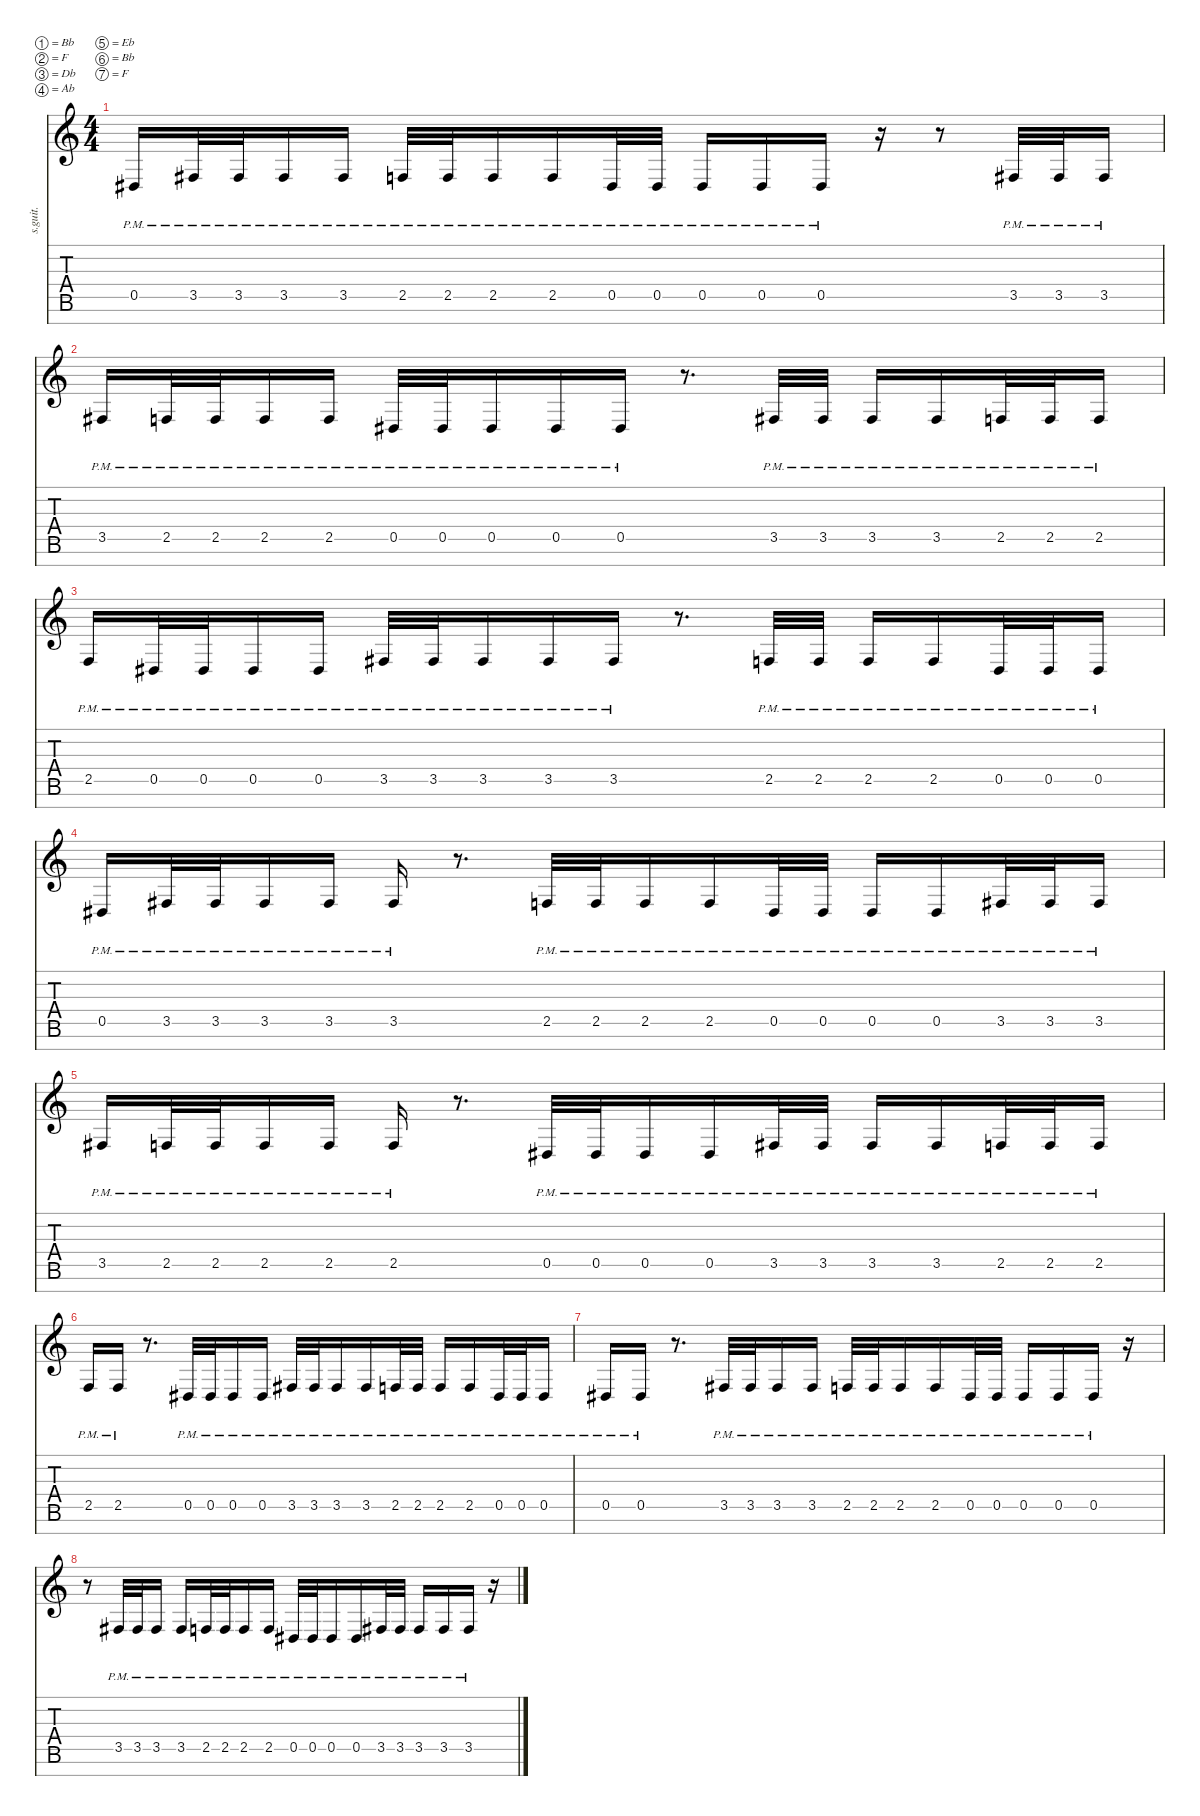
\defaultSystemsLayout 4
\hideDynamics
\bracketExtendMode nobrackets
\track ("Marten Hagstrom (Guitar 2)" "s.guit.") {instrument distortionguitar}
\staff {score tabs}
\tuning (Bb3 F3 Db3 Ab2 Eb2 Bb1 F1)
\ts (4 4)
\tempo (115 hide)
\clef g2
\ks c
0.5{pm acc #}.16{lyrics (0 "") lyrics (1 "") lyrics (2 "") lyrics (3 "") lyrics (4 "") dy f} 3.5{pm acc #}.32{lyrics (0 "") lyrics (1 "") lyrics (2 "") lyrics (3 "") lyrics (4 "")} 3.5{pm acc #}.32{lyrics (0 "") lyrics (1 "") lyrics (2 "") lyrics (3 "") lyrics (4 "")} 3.5{pm acc #}.16{lyrics (0 "") lyrics (1 "") lyrics (2 "") lyrics (3 "") lyrics (4 "")} 3.5{pm acc #}.16{lyrics (0 "") lyrics (1 "") lyrics (2 "") lyrics (3 "") lyrics (4 "")} 2.5{pm}.32{lyrics (0 "") lyrics (1 "") lyrics (2 "") lyrics (3 "") lyrics (4 "")} 2.5{pm}.32{lyrics (0 "") lyrics (1 "") lyrics (2 "") lyrics (3 "") lyrics (4 "")} 2.5{pm}.16{lyrics (0 "") lyrics (1 "") lyrics (2 "") lyrics (3 "") lyrics (4 "")} 2.5{pm}.16{lyrics (0 "") lyrics (1 "") lyrics (2 "") lyrics (3 "") lyrics (4 "")} 0.5{pm acc #}.32{lyrics (0 "") lyrics (1 "") lyrics (2 "") lyrics (3 "") lyrics (4 "")} 0.5{pm acc #}.32{lyrics (0 "") lyrics (1 "") lyrics (2 "") lyrics (3 "") lyrics (4 "")} 0.5{pm acc #}.16{lyrics (0 "") lyrics (1 "") lyrics (2 "") lyrics (3 "") lyrics (4 "")} 0.5{pm acc #}.16{lyrics (0 "") lyrics (1 "") lyrics (2 "") lyrics (3 "") lyrics (4 "")} 0.5{pm acc #}.16{lyrics (0 "") lyrics (1 "") lyrics (2 "") lyrics (3 "") lyrics (4 "")} r.16 r.8 3.5{pm acc #}.32{lyrics (0 "") lyrics (1 "") lyrics (2 "") lyrics (3 "") lyrics (4 "")} 3.5{pm acc #}.32{lyrics (0 "") lyrics (1 "") lyrics (2 "") lyrics (3 "") lyrics (4 "")} 3.5{pm acc #}.16{lyrics (0 "") lyrics (1 "") lyrics (2 "") lyrics (3 "") lyrics (4 "")} |
3.5{pm acc #}.16{lyrics (0 "") lyrics (1 "") lyrics (2 "") lyrics (3 "") lyrics (4 "")} 2.5{pm}.32{lyrics (0 "") lyrics (1 "") lyrics (2 "") lyrics (3 "") lyrics (4 "")} 2.5{pm}.32{lyrics (0 "") lyrics (1 "") lyrics (2 "") lyrics (3 "") lyrics (4 "")} 2.5{pm}.16{lyrics (0 "") lyrics (1 "") lyrics (2 "") lyrics (3 "") lyrics (4 "")} 2.5{pm}.16{lyrics (0 "") lyrics (1 "") lyrics (2 "") lyrics (3 "") lyrics (4 "")} 0.5{pm acc #}.32{lyrics (0 "") lyrics (1 "") lyrics (2 "") lyrics (3 "") lyrics (4 "")} 0.5{pm acc #}.32{lyrics (0 "") lyrics (1 "") lyrics (2 "") lyrics (3 "") lyrics (4 "")} 0.5{pm acc #}.16{lyrics (0 "") lyrics (1 "") lyrics (2 "") lyrics (3 "") lyrics (4 "")} 0.5{pm acc #}.16{lyrics (0 "") lyrics (1 "") lyrics (2 "") lyrics (3 "") lyrics (4 "")} 0.5{pm acc #}.16{lyrics (0 "") lyrics (1 "") lyrics (2 "") lyrics (3 "") lyrics (4 "")} r.8{d} 3.5{pm acc #}.32{lyrics (0 "") lyrics (1 "") lyrics (2 "") lyrics (3 "") lyrics (4 "")} 3.5{pm acc #}.32{lyrics (0 "") lyrics (1 "") lyrics (2 "") lyrics (3 "") lyrics (4 "")} 3.5{pm acc #}.16{lyrics (0 "") lyrics (1 "") lyrics (2 "") lyrics (3 "") lyrics (4 "")} 3.5{pm acc #}.16{lyrics (0 "") lyrics (1 "") lyrics (2 "") lyrics (3 "") lyrics (4 "")} 2.5{pm}.32{lyrics (0 "") lyrics (1 "") lyrics (2 "") lyrics (3 "") lyrics (4 "")} 2.5{pm}.32{lyrics (0 "") lyrics (1 "") lyrics (2 "") lyrics (3 "") lyrics (4 "")} 2.5{pm}.16{lyrics (0 "") lyrics (1 "") lyrics (2 "") lyrics (3 "") lyrics (4 "")} |
2.5{pm}.16{lyrics (0 "") lyrics (1 "") lyrics (2 "") lyrics (3 "") lyrics (4 "")} 0.5{pm acc #}.32{lyrics (0 "") lyrics (1 "") lyrics (2 "") lyrics (3 "") lyrics (4 "")} 0.5{pm acc #}.32{lyrics (0 "") lyrics (1 "") lyrics (2 "") lyrics (3 "") lyrics (4 "")} 0.5{pm acc #}.16{lyrics (0 "") lyrics (1 "") lyrics (2 "") lyrics (3 "") lyrics (4 "")} 0.5{pm acc #}.16{lyrics (0 "") lyrics (1 "") lyrics (2 "") lyrics (3 "") lyrics (4 "")} 3.5{pm acc #}.32{lyrics (0 "") lyrics (1 "") lyrics (2 "") lyrics (3 "") lyrics (4 "")} 3.5{pm acc #}.32{lyrics (0 "") lyrics (1 "") lyrics (2 "") lyrics (3 "") lyrics (4 "")} 3.5{pm acc #}.16{lyrics (0 "") lyrics (1 "") lyrics (2 "") lyrics (3 "") lyrics (4 "")} 3.5{pm acc #}.16{lyrics (0 "") lyrics (1 "") lyrics (2 "") lyrics (3 "") lyrics (4 "")} 3.5{pm acc #}.16{lyrics (0 "") lyrics (1 "") lyrics (2 "") lyrics (3 "") lyrics (4 "")} r.8{d} 2.5{pm}.32{lyrics (0 "") lyrics (1 "") lyrics (2 "") lyrics (3 "") lyrics (4 "")} 2.5{pm}.32{lyrics (0 "") lyrics (1 "") lyrics (2 "") lyrics (3 "") lyrics (4 "")} 2.5{pm}.16{lyrics (0 "") lyrics (1 "") lyrics (2 "") lyrics (3 "") lyrics (4 "")} 2.5{pm}.16{lyrics (0 "") lyrics (1 "") lyrics (2 "") lyrics (3 "") lyrics (4 "")} 0.5{pm acc #}.32{lyrics (0 "") lyrics (1 "") lyrics (2 "") lyrics (3 "") lyrics (4 "")} 0.5{pm acc #}.32{lyrics (0 "") lyrics (1 "") lyrics (2 "") lyrics (3 "") lyrics (4 "")} 0.5{pm acc #}.16{lyrics (0 "") lyrics (1 "") lyrics (2 "") lyrics (3 "") lyrics (4 "")} |
0.5{pm acc #}.16{lyrics (0 "") lyrics (1 "") lyrics (2 "") lyrics (3 "") lyrics (4 "")} 3.5{pm acc #}.32{lyrics (0 "") lyrics (1 "") lyrics (2 "") lyrics (3 "") lyrics (4 "")} 3.5{pm acc #}.32{lyrics (0 "") lyrics (1 "") lyrics (2 "") lyrics (3 "") lyrics (4 "")} 3.5{pm acc #}.16{lyrics (0 "") lyrics (1 "") lyrics (2 "") lyrics (3 "") lyrics (4 "")} 3.5{pm acc #}.16{lyrics (0 "") lyrics (1 "") lyrics (2 "") lyrics (3 "") lyrics (4 "")} 3.5{pm acc #}.16{lyrics (0 "") lyrics (1 "") lyrics (2 "") lyrics (3 "") lyrics (4 "")} r.8{d} 2.5{pm}.32{lyrics (0 "") lyrics (1 "") lyrics (2 "") lyrics (3 "") lyrics (4 "")} 2.5{pm}.32{lyrics (0 "") lyrics (1 "") lyrics (2 "") lyrics (3 "") lyrics (4 "")} 2.5{pm}.16{lyrics (0 "") lyrics (1 "") lyrics (2 "") lyrics (3 "") lyrics (4 "")} 2.5{pm}.16{lyrics (0 "") lyrics (1 "") lyrics (2 "") lyrics (3 "") lyrics (4 "")} 0.5{pm acc #}.32{lyrics (0 "") lyrics (1 "") lyrics (2 "") lyrics (3 "") lyrics (4 "")} 0.5{pm acc #}.32{lyrics (0 "") lyrics (1 "") lyrics (2 "") lyrics (3 "") lyrics (4 "")} 0.5{pm acc #}.16{lyrics (0 "") lyrics (1 "") lyrics (2 "") lyrics (3 "") lyrics (4 "")} 0.5{pm acc #}.16{lyrics (0 "") lyrics (1 "") lyrics (2 "") lyrics (3 "") lyrics (4 "")} 3.5{pm acc #}.32{lyrics (0 "") lyrics (1 "") lyrics (2 "") lyrics (3 "") lyrics (4 "")} 3.5{pm acc #}.32{lyrics (0 "") lyrics (1 "") lyrics (2 "") lyrics (3 "") lyrics (4 "")} 3.5{pm acc #}.16{lyrics (0 "") lyrics (1 "") lyrics (2 "") lyrics (3 "") lyrics (4 "")} |
3.5{pm acc #}.16{lyrics (0 "") lyrics (1 "") lyrics (2 "") lyrics (3 "") lyrics (4 "")} 2.5{pm}.32{lyrics (0 "") lyrics (1 "") lyrics (2 "") lyrics (3 "") lyrics (4 "")} 2.5{pm}.32{lyrics (0 "") lyrics (1 "") lyrics (2 "") lyrics (3 "") lyrics (4 "")} 2.5{pm}.16{lyrics (0 "") lyrics (1 "") lyrics (2 "") lyrics (3 "") lyrics (4 "")} 2.5{pm}.16{lyrics (0 "") lyrics (1 "") lyrics (2 "") lyrics (3 "") lyrics (4 "")} 2.5{pm}.16{lyrics (0 "") lyrics (1 "") lyrics (2 "") lyrics (3 "") lyrics (4 "")} r.8{d} 0.5{pm acc #}.32{lyrics (0 "") lyrics (1 "") lyrics (2 "") lyrics (3 "") lyrics (4 "")} 0.5{pm acc #}.32{lyrics (0 "") lyrics (1 "") lyrics (2 "") lyrics (3 "") lyrics (4 "")} 0.5{pm acc #}.16{lyrics (0 "") lyrics (1 "") lyrics (2 "") lyrics (3 "") lyrics (4 "")} 0.5{pm acc #}.16{lyrics (0 "") lyrics (1 "") lyrics (2 "") lyrics (3 "") lyrics (4 "")} 3.5{pm acc #}.32{lyrics (0 "") lyrics (1 "") lyrics (2 "") lyrics (3 "") lyrics (4 "")} 3.5{pm acc #}.32{lyrics (0 "") lyrics (1 "") lyrics (2 "") lyrics (3 "") lyrics (4 "")} 3.5{pm acc #}.16{lyrics (0 "") lyrics (1 "") lyrics (2 "") lyrics (3 "") lyrics (4 "")} 3.5{pm acc #}.16{lyrics (0 "") lyrics (1 "") lyrics (2 "") lyrics (3 "") lyrics (4 "")} 2.5{pm}.32{lyrics (0 "") lyrics (1 "") lyrics (2 "") lyrics (3 "") lyrics (4 "")} 2.5{pm}.32{lyrics (0 "") lyrics (1 "") lyrics (2 "") lyrics (3 "") lyrics (4 "")} 2.5{pm}.16{lyrics (0 "") lyrics (1 "") lyrics (2 "") lyrics (3 "") lyrics (4 "")} |
2.5{pm}.16{lyrics (0 "") lyrics (1 "") lyrics (2 "") lyrics (3 "") lyrics (4 "")} 2.5{pm}.16{lyrics (0 "") lyrics (1 "") lyrics (2 "") lyrics (3 "") lyrics (4 "")} r.8{d} 0.5{pm acc #}.32{lyrics (0 "") lyrics (1 "") lyrics (2 "") lyrics (3 "") lyrics (4 "")} 0.5{pm acc #}.32{lyrics (0 "") lyrics (1 "") lyrics (2 "") lyrics (3 "") lyrics (4 "")} 0.5{pm acc #}.16{lyrics (0 "") lyrics (1 "") lyrics (2 "") lyrics (3 "") lyrics (4 "")} 0.5{pm acc #}.16{lyrics (0 "") lyrics (1 "") lyrics (2 "") lyrics (3 "") lyrics (4 "")} 3.5{pm acc #}.32{lyrics (0 "") lyrics (1 "") lyrics (2 "") lyrics (3 "") lyrics (4 "")} 3.5{pm acc #}.32{lyrics (0 "") lyrics (1 "") lyrics (2 "") lyrics (3 "") lyrics (4 "")} 3.5{pm acc #}.16{lyrics (0 "") lyrics (1 "") lyrics (2 "") lyrics (3 "") lyrics (4 "")} 3.5{pm acc #}.16{lyrics (0 "") lyrics (1 "") lyrics (2 "") lyrics (3 "") lyrics (4 "")} 2.5{pm}.32{lyrics (0 "") lyrics (1 "") lyrics (2 "") lyrics (3 "") lyrics (4 "")} 2.5{pm}.32{lyrics (0 "") lyrics (1 "") lyrics (2 "") lyrics (3 "") lyrics (4 "")} 2.5{pm}.16{lyrics (0 "") lyrics (1 "") lyrics (2 "") lyrics (3 "") lyrics (4 "")} 2.5{pm}.16{lyrics (0 "") lyrics (1 "") lyrics (2 "") lyrics (3 "") lyrics (4 "")} 0.5{pm acc #}.32{lyrics (0 "") lyrics (1 "") lyrics (2 "") lyrics (3 "") lyrics (4 "")} 0.5{pm acc #}.32{lyrics (0 "") lyrics (1 "") lyrics (2 "") lyrics (3 "") lyrics (4 "")} 0.5{pm acc #}.16{lyrics (0 "") lyrics (1 "") lyrics (2 "") lyrics (3 "") lyrics (4 "")} |
0.5{pm acc #}.16{lyrics (0 "") lyrics (1 "") lyrics (2 "") lyrics (3 "") lyrics (4 "")} 0.5{pm acc #}.16{lyrics (0 "") lyrics (1 "") lyrics (2 "") lyrics (3 "") lyrics (4 "")} r.8{d} 3.5{pm acc #}.32{lyrics (0 "") lyrics (1 "") lyrics (2 "") lyrics (3 "") lyrics (4 "")} 3.5{pm acc #}.32{lyrics (0 "") lyrics (1 "") lyrics (2 "") lyrics (3 "") lyrics (4 "")} 3.5{pm acc #}.16{lyrics (0 "") lyrics (1 "") lyrics (2 "") lyrics (3 "") lyrics (4 "")} 3.5{pm acc #}.16{lyrics (0 "") lyrics (1 "") lyrics (2 "") lyrics (3 "") lyrics (4 "")} 2.5{pm}.32{lyrics (0 "") lyrics (1 "") lyrics (2 "") lyrics (3 "") lyrics (4 "")} 2.5{pm}.32{lyrics (0 "") lyrics (1 "") lyrics (2 "") lyrics (3 "") lyrics (4 "")} 2.5{pm}.16{lyrics (0 "") lyrics (1 "") lyrics (2 "") lyrics (3 "") lyrics (4 "")} 2.5{pm}.16{lyrics (0 "") lyrics (1 "") lyrics (2 "") lyrics (3 "") lyrics (4 "")} 0.5{pm acc #}.32{lyrics (0 "") lyrics (1 "") lyrics (2 "") lyrics (3 "") lyrics (4 "")} 0.5{pm acc #}.32{lyrics (0 "") lyrics (1 "") lyrics (2 "") lyrics (3 "") lyrics (4 "")} 0.5{pm acc #}.16{lyrics (0 "") lyrics (1 "") lyrics (2 "") lyrics (3 "") lyrics (4 "")} 0.5{pm acc #}.16{lyrics (0 "") lyrics (1 "") lyrics (2 "") lyrics (3 "") lyrics (4 "")} 0.5{pm acc #}.16{lyrics (0 "") lyrics (1 "") lyrics (2 "") lyrics (3 "") lyrics (4 "")} r.16 |
r.8 3.5{pm acc #}.32{lyrics (0 "") lyrics (1 "") lyrics (2 "") lyrics (3 "") lyrics (4 "")} 3.5{pm acc #}.32{lyrics (0 "") lyrics (1 "") lyrics (2 "") lyrics (3 "") lyrics (4 "")} 3.5{pm acc #}.16{lyrics (0 "") lyrics (1 "") lyrics (2 "") lyrics (3 "") lyrics (4 "")} 3.5{pm acc #}.16{lyrics (0 "") lyrics (1 "") lyrics (2 "") lyrics (3 "") lyrics (4 "")} 2.5{pm}.32{lyrics (0 "") lyrics (1 "") lyrics (2 "") lyrics (3 "") lyrics (4 "")} 2.5{pm}.32{lyrics (0 "") lyrics (1 "") lyrics (2 "") lyrics (3 "") lyrics (4 "")} 2.5{pm}.16{lyrics (0 "") lyrics (1 "") lyrics (2 "") lyrics (3 "") lyrics (4 "")} 2.5{pm}.16{lyrics (0 "") lyrics (1 "") lyrics (2 "") lyrics (3 "") lyrics (4 "")} 0.5{pm acc #}.32{lyrics (0 "") lyrics (1 "") lyrics (2 "") lyrics (3 "") lyrics (4 "")} 0.5{pm acc #}.32{lyrics (0 "") lyrics (1 "") lyrics (2 "") lyrics (3 "") lyrics (4 "")} 0.5{pm acc #}.16{lyrics (0 "") lyrics (1 "") lyrics (2 "") lyrics (3 "") lyrics (4 "")} 0.5{pm acc #}.16{lyrics (0 "") lyrics (1 "") lyrics (2 "") lyrics (3 "") lyrics (4 "")} 3.5{pm acc #}.32{lyrics (0 "") lyrics (1 "") lyrics (2 "") lyrics (3 "") lyrics (4 "")} 3.5{pm acc #}.32{lyrics (0 "") lyrics (1 "") lyrics (2 "") lyrics (3 "") lyrics (4 "")} 3.5{pm acc #}.16{lyrics (0 "") lyrics (1 "") lyrics (2 "") lyrics (3 "") lyrics (4 "")} 3.5{pm acc #}.16{lyrics (0 "") lyrics (1 "") lyrics (2 "") lyrics (3 "") lyrics (4 "")} 3.5{pm acc #}.16{lyrics (0 "") lyrics (1 "") lyrics (2 "") lyrics (3 "") lyrics (4 "")} r.16
